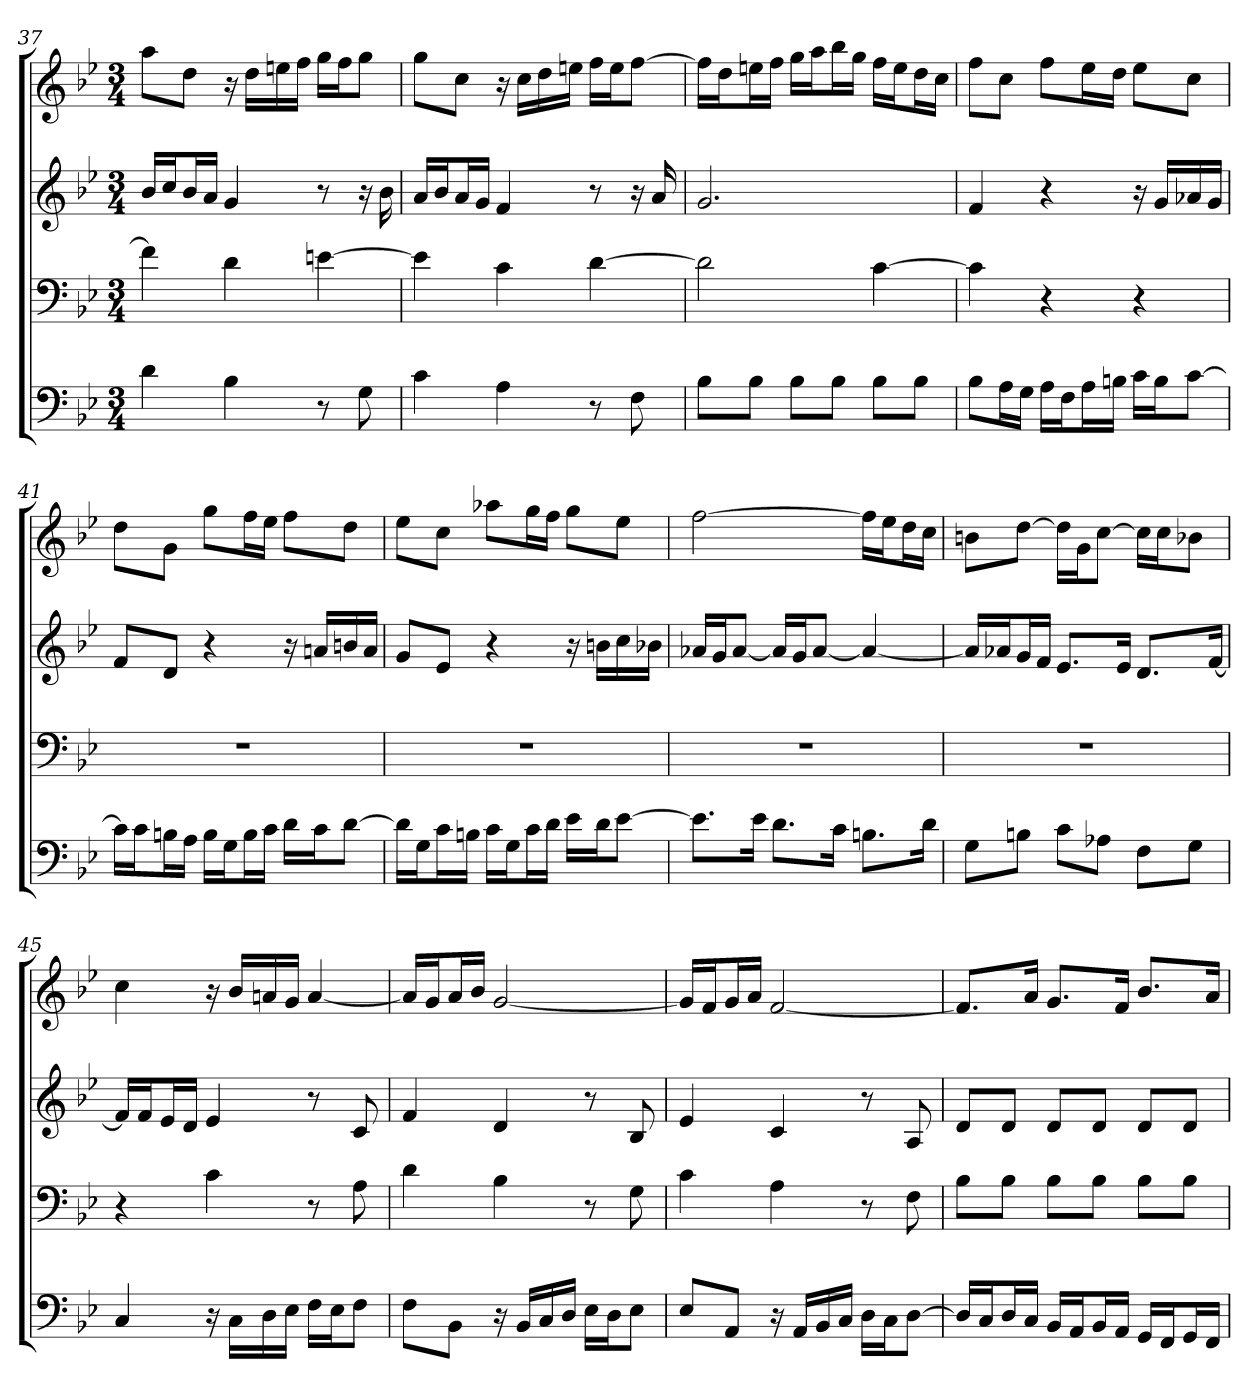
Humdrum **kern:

**kern	**kern	**kern	**kern
*part4	*part3	*part2	*part1
*staff4	*staff3	*staff2	*staff1
*clefF4	*clefF4	*clefG2	*clefG2
*k[b-e-]	*k[b-e-]	*k[b-e-]	*k[b-e-]
*g:	*g:	*g:	*g:
*M3/4	*M3/4	*M3/4	*M3/4
=37	=37	=37	=37
4d	4f]	16b-/LL	8aa\L
.	.	16cc/J	.
.	.	16b-/L	8dd\J
.	.	16a/JJ	.
4B-	4d	4g	16r
.	.	.	16dd\LL
.	.	.	16een\
.	.	.	16ff\JJ
8r	[4en	8r	16gg\LL
.	.	.	16ff\J
8G	.	16r	8gg\J
.	.	16b-	.
=38	=38	=38	=38
4c	4e]	16a/LL	8gg\L
.	.	16b-/J	.
.	.	16a/L	8cc\J
.	.	16g/JJ	.
4A	4c	4f	16r
.	.	.	16cc\LL
.	.	.	16dd\
.	.	.	16een\JJ
8r	[4d	8r	16ff\LL
.	.	.	16ee\J
8F	.	16r	[8ff\J
.	.	16a	.
=39	=39	=39	=39
8B-\L	2d]	2.g	16ff\LL]
.	.	.	16dd\J
8B-\J	.	.	16een\L
.	.	.	16ff\JJ
8B-\L	.	.	16gg\LL
.	.	.	16aa\J
8B-\J	.	.	16bb-\L
.	.	.	16gg\JJ
8B-\L	[4c	.	16ff\LL
.	.	.	16ee\J
8B-\J	.	.	16dd\L
.	.	.	16cc\JJ
=40	=40	=40	=40
8B-\L	4c]	4f	8ff\L
16A\L	.	.	8cc\J
16G\JJ	.	.	.
16A\LL	4r	4r	8ff\L
16F\J	.	.	.
16A\L	.	.	16ee-\L
16Bn\JJ	.	.	16dd\JJ
16c\LL	4r	16r	8ee-\L
16B\J	.	16g/LL	.
[8c\J	.	16a-X/	8cc\J
.	.	16g/JJ	.
=41	=41	=41	=41
16c\LL]	2.r	8f/L	8dd\L
16c\J	.	.	.
16Bn\L	.	8d/J	8g\J
16A\JJ	.	.	.
16B\LL	.	4r	8gg\L
16G\J	.	.	.
16B\L	.	.	16ff\L
16c\JJ	.	.	16ee-\JJ
16d\LL	.	16r	8ff\L
16c\J	.	16an/LL	.
[8d\J	.	16bn/	8dd\J
.	.	16a/JJ	.
=42	=42	=42	=42
16d\LL]	2.r	8g/L	8ee-\L
16G\J	.	.	.
16c\L	.	8e-/J	8cc\J
16Bn\JJ	.	.	.
16c\LL	.	4r	8aa-X\L
16G\J	.	.	.
16c\L	.	.	16gg\L
16d\JJ	.	.	16ff\JJ
16e-\LL	.	16r	8gg\L
16d\J	.	16bn\LL	.
[8e-\J	.	16cc\	8ee-\J
.	.	16b-X\JJ	.
=43	=43	=43	=43
8.e-\L]	2.r	16a-X/LL	[2ff
.	.	16g/J	.
.	.	[8a-/J	.
16e-\Jk	.	.	.
8.d\L	.	16a-/LL]	.
.	.	16g/J	.
.	.	[8a-/J	.
16c\Jk	.	.	.
8.Bn\L	.	4a-_	16ff\LL]
.	.	.	16ee-\J
.	.	.	16dd\L
16d\Jk	.	.	16cc\JJ
=44	=44	=44	=44
8G\L	2.r	16a-/LL]	8bn\L
.	.	16a-X/J	.
8Bn\J	.	16g/L	[8dd\J
.	.	16f/JJ	.
8c\L	.	8.e-/L	16dd\LL]
.	.	.	16g\J
8A-X\J	.	.	[8cc\J
.	.	16e-/Jk	.
8F\L	.	8.d/L	16cc\LL]
.	.	.	16cc\J
8G\J	.	.	8b-X\J
.	.	[16f/Jk	.
=45	=45	=45	=45
4C	4r	16f/LL]	4cc
.	.	16f/J	.
.	.	16e-/L	.
.	.	16d/JJ	.
16r	4c	4e-	16r
16C\LL	.	.	16b-/LL
16D\	.	.	16an/
16E-\JJ	.	.	16g/JJ
16F\LL	8r	8r	[4a
16E-\J	.	.	.
8F\J	8A	8c	.
=46	=46	=46	=46
8F\L	4d	4f	16a/LL]
.	.	.	16g/J
8BB-\J	.	.	16a/L
.	.	.	16b-/JJ
16r	4B-	4d	[2g
16BB-/LL	.	.	.
16C/	.	.	.
16D/JJ	.	.	.
16E-\LL	8r	8r	.
16D\J	.	.	.
8E-\J	8G	8B-	.
=47	=47	=47	=47
8E-/L	4c	4e-	16g/LL]
.	.	.	16f/J
8AA/J	.	.	16g/L
.	.	.	16a/JJ
16r	4A	4c	[2f
16AA/LL	.	.	.
16BB-/	.	.	.
16C/JJ	.	.	.
16D\LL	8r	8r	.
16C\J	.	.	.
[8D\J	8F	8A	.
=48	=48	=48	=48
16D/LL]	8B-\L	8d/L	8.f/L]
16C/J	.	.	.
16D/L	8B-\J	8d/J	.
16C/JJ	.	.	16a/Jk
16BB-/LL	8B-\L	8d/L	8.g/L
16AA/J	.	.	.
16BB-/L	8B-\J	8d/J	.
16AA/JJ	.	.	16f/Jk
16GG/LL	8B-\L	8d/L	8.b-/L
16FF/J	.	.	.
16GG/L	8B-\J	8d/J	.
16FF/JJ	.	.	16a/Jk
=	=	=	=
*-	*-	*-	*-
